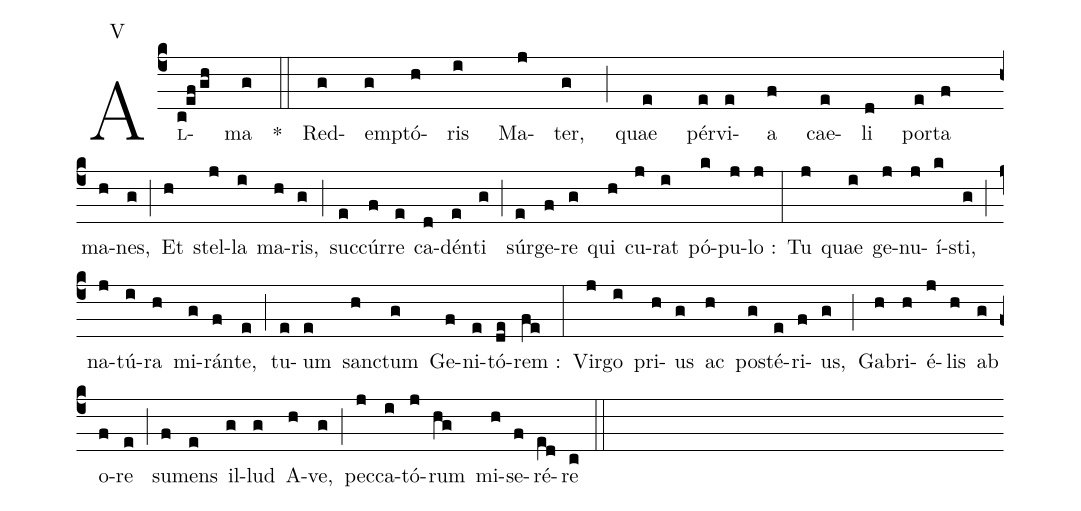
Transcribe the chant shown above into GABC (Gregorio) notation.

annotation: V;
%%
(c4) A<sc>l</sc>(c!ef/gh)ma(g) *(::) Red(g)em(g)ptó(h)ris(i) Ma(j)ter,(g) (;)
quae(e) pér(e)vi(e)a(f) cae(e)li(d) por(e)ta(f) (z) ma(h)nes,(g) (;)
Et(h) stel(j)la(i) ma(h)ris,(g) (;)
suc(e)cúr(f)re(e) ca(d)dén(e)ti(g) (;)
súr(e)ge(f)re(g) qui(h) cu(j)rat(i) pó(k)pu(j)lo :(j) (:)
Tu(j) quae(i) ge(j)nu(j)í(k)sti,(g[oh:h]) (;)
na(j)tú(i)ra(h) mi(g)rán(f)te,(e) (;)
tu(e)um(e) san(h)ctum(g) Ge(f)ni(e)tó(de)rem :(fe) (:)
Vir(j)go(i) pri(h)us(g[oh:h]) ac(h) po(g)sté(e)ri(f)us,(g) (;)
Ga(h)bri(h)é(j)lis(h) ab(g) o(f)re(e[oh:h]) (;) su(f)mens(e) il(g)lud(g) A(h)ve,(g) (;)
pec(j)ca(i)tó(j)rum(hg) mi(h)se(f)ré(e[ll:1]d)re(c) (::)
